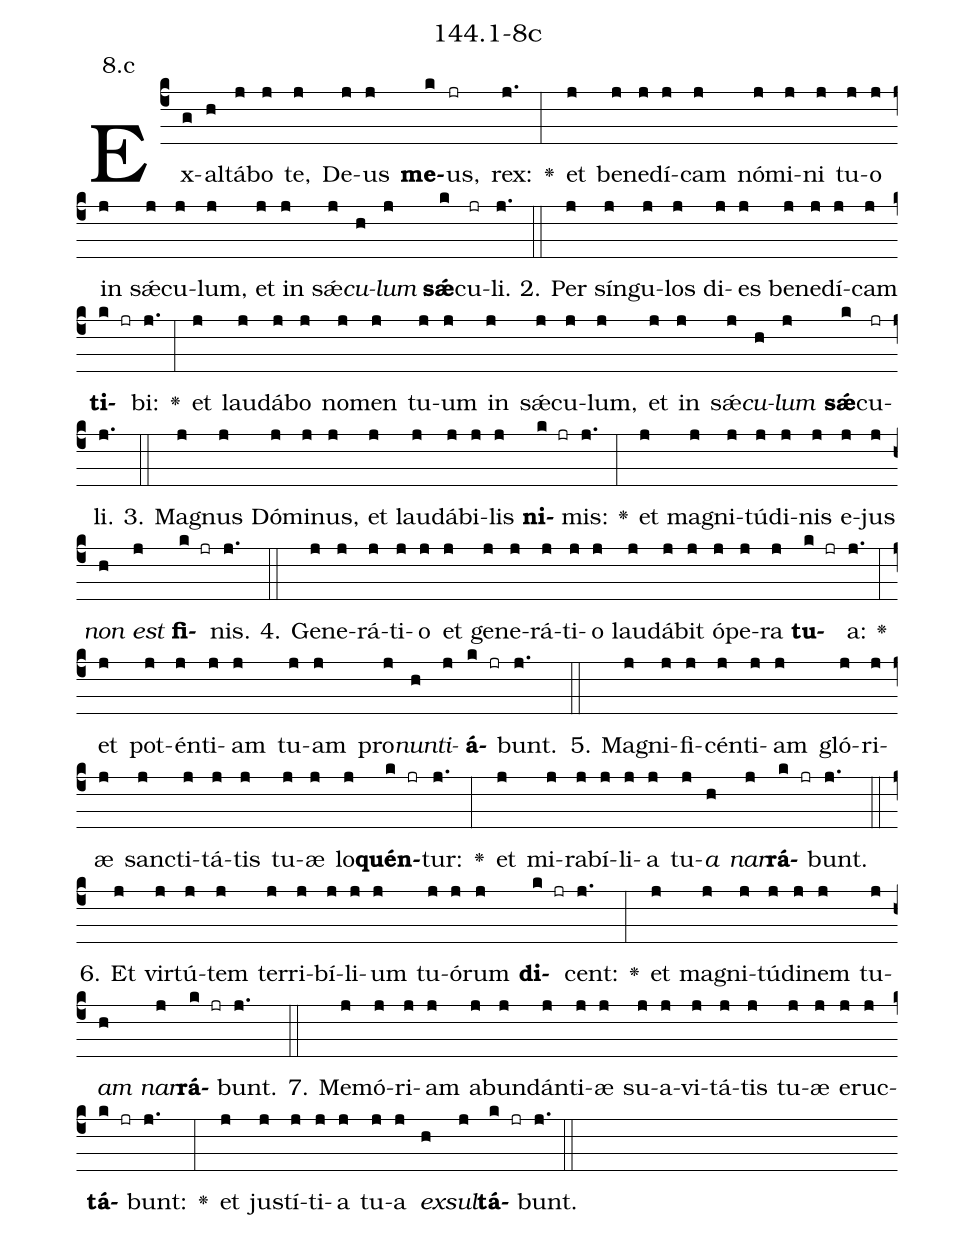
name: 144.1-8c;
annotation: 8.c;
%%
(c4)Ex(g)al(h)tá(j)bo(j) te,(j) De(j)us(j) <b>me</b>(k)us,(jr) rex:(j.) <v>\greheightstar</v>(:) et(j) be(j)ne(j)dí(j)cam(j) nó(j)mi(j)ni(j) tu(j)o(j) in(j) sǽ(j)cu(j)lum,(j) et(j) in(j) sǽ(j)<i>cu</i>(h)<i>lum</i>(j) <b>sǽ</b>(k)cu(jr)li.(j.) (::)
2. Per(j) sín(j)gu(j)los(j) di(j)es(j) be(j)ne(j)dí(j)cam(j) <b>ti</b>(k jr)bi:(j.) <v>\greheightstar</v>(:) et(j) lau(j)dá(j)bo(j) no(j)men(j) tu(j)um(j) in(j) sǽ(j)cu(j)lum,(j) et(j) in(j) sǽ(j)<i>cu</i>(h)<i>lum</i>(j) <b>sǽ</b>(k)cu(jr)li.(j.) (::)
3. Ma(j)gnus(j) Dó(j)mi(j)nus,(j) et(j) lau(j)dá(j)bi(j)lis(j) <b>ni</b>(k jr)mis:(j.) <v>\greheightstar</v>(:) et(j) ma(j)gni(j)tú(j)di(j)nis(j) e(j)jus(j) <i>non</i>(h) <i>est</i>(j) <b>fi</b>(k jr)nis.(j.) (::)
4. Ge(j)ne(j)rá(j)ti(j)o(j) et(j) ge(j)ne(j)rá(j)ti(j)o(j) lau(j)dá(j)bit(j) ó(j)pe(j)ra(j) <b>tu</b>(k jr)a:(j.) <v>\greheightstar</v>(:) et(j) pot(j)én(j)ti(j)am(j) tu(j)am(j) pro(j)<i>nun</i>(h)<i>ti</i>(j)<b>á</b>(k jr)bunt.(j.) (::)
5. Ma(j)gni(j)fi(j)cén(j)ti(j)am(j) gló(j)ri(j)æ(j) sanc(j)ti(j)tá(j)tis(j) tu(j)æ(j) lo(j)<b>quén</b>(k jr)tur:(j.) <v>\greheightstar</v>(:) et(j) mi(j)ra(j)bí(j)li(j)a(j) tu(j)<i>a</i>(h) <i>nar</i>(j)<b>rá</b>(k jr)bunt.(j.) (::)
6. Et(j) vir(j)tú(j)tem(j) ter(j)ri(j)bí(j)li(j)um(j) tu(j)ó(j)rum(j) <b>di</b>(k jr)cent:(j.) <v>\greheightstar</v>(:) et(j) ma(j)gni(j)tú(j)di(j)nem(j) tu(j)<i>am</i>(h) <i>nar</i>(j)<b>rá</b>(k jr)bunt.(j.) (::)
7. Me(j)mó(j)ri(j)am(j) ab(j)un(j)dán(j)ti(j)æ(j) su(j)a(j)vi(j)tá(j)tis(j) tu(j)æ(j) e(j)ruc(j)<b>tá</b>(k jr)bunt:(j.) <v>\greheightstar</v>(:) et(j) jus(j)tí(j)ti(j)a(j) tu(j)a(j) <i>ex</i>(h)<i>sul</i>(j)<b>tá</b>(k jr)bunt.(j.) (::)
